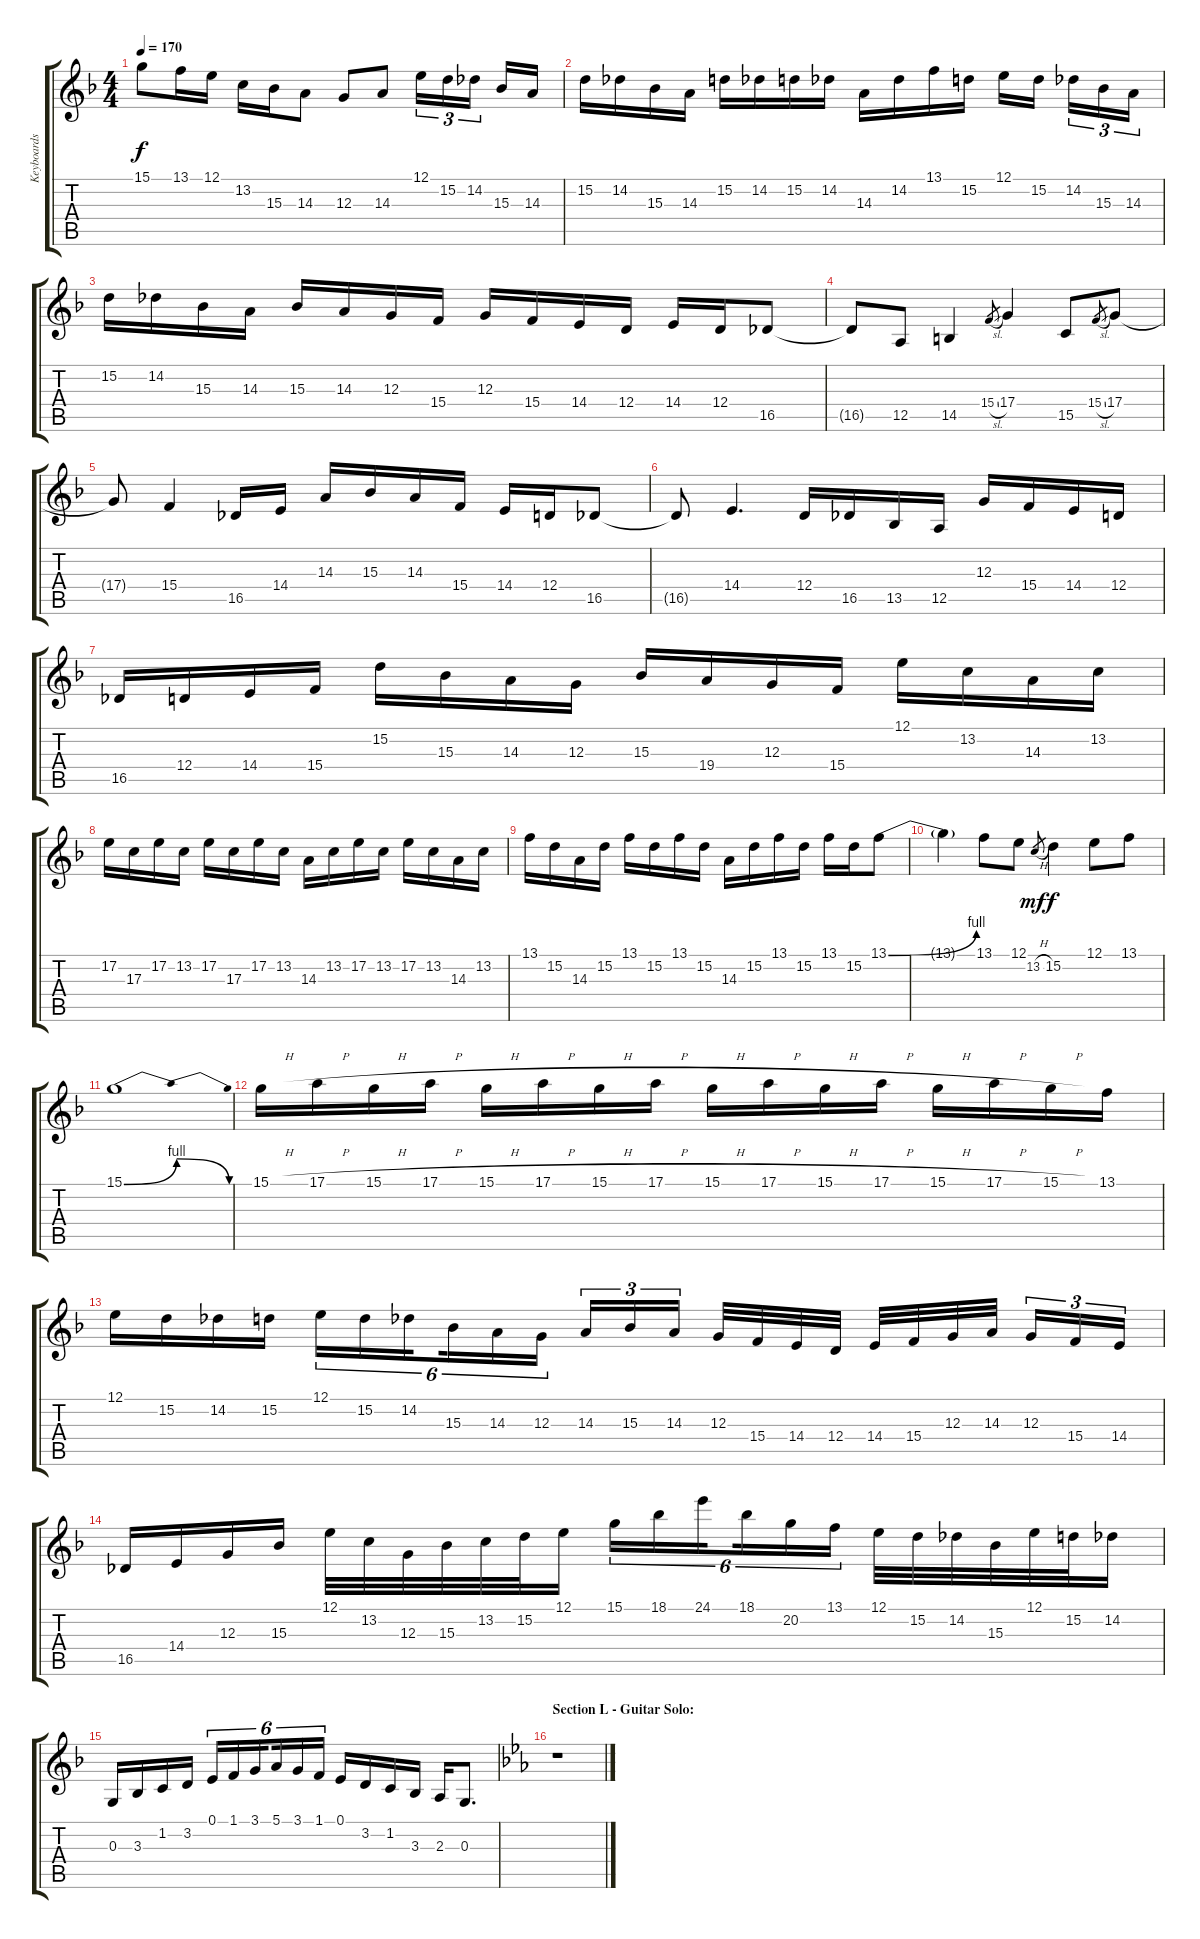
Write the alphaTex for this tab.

\track ("Keyboards" "Keyboards") {instrument lead1square}
\staff {score tabs}
\tuning (E4 B3 G3 D3 A2 E2) {hide}
\ts (4 4)
\tempo 170
\clef g2
\ks f
15.1{t}.8{dy f} 13.1.16 12.1.16 13.2.16 15.3.16 14.3.8 12.3.8 14.3.8 12.1.16{tu (3 2)} 15.2.16{tu (3 2)} 14.2.16{tu (3 2) beam splitsecondary} 15.3.16 14.3.16 |
15.2.16 14.2.16 15.3.16 14.3.16 15.2.16 14.2.16 15.2.16 14.2.16 14.3.16 14.2.16 13.1.16 15.2.16 12.1.16 15.2.16{beam splitsecondary} 14.2.16{tu (3 2)} 15.3.16{tu (3 2)} 14.3.16{tu (3 2)} |
15.2.16 14.2.16 15.3.16 14.3.16 15.3.16 14.3.16 12.3.16 15.4.16 12.3.16 15.4.16 14.4.16 12.4.16 14.4.16 12.4.16 16.5.8 |
16.5{t}.8 12.5.8 14.5.4 15.4{sl}.8{gr} 17.4.4 15.5.8 15.4{sl}.8{gr} 17.4.8 |
17.4{t}.8 15.4.4 16.5.16 14.4.16 14.3.16 15.3.16 14.3.16 15.4.16 14.4.16 12.4.16 16.5.8 |
16.5{t}.8 14.4.4{d} 12.4.16 16.5.16 13.5.16 12.5.16 12.3.16 15.4.16 14.4.16 12.4.16 |
16.5.16 12.4.16 14.4.16 15.4.16 15.2.16 15.3.16 14.3.16 12.3.16 15.3.16 19.4.16 12.3.16 15.4.16 12.1.16 13.2.16 14.3.16 13.2.16 |
17.2.16 17.3.16 17.2.16 13.2.16 17.2.16 17.3.16 17.2.16 13.2.16 14.3.16 13.2.16 17.2.16 13.2.16 17.2.16 13.2.16 14.3.16 13.2.16 |
13.1.16 15.2.16 14.3.16 15.2.16 13.1.16 15.2.16 13.1.16 15.2.16 14.3.16 15.2.16 13.1.16 15.2.16 13.1.16 15.2.16 13.1{be (bend 0 0 60 4)}.8 |
13.1{t}.4 13.1.8 12.1.8 13.2{h}.8{gr dy mf} 15.2.4{dy f} 12.1.8 13.1.8 |
15.1{be (bendrelease 0 0 8 4 52 4 60 0)}.1 |
15.1{h}.16 17.1{h}.16 15.1{h}.16 17.1{h}.16 15.1{h}.16 17.1{h}.16 15.1{h}.16 17.1{h}.16 15.1{h}.16 17.1{h}.16 15.1{h}.16 17.1{h}.16 15.1{h}.16 17.1{h}.16 15.1{h}.16 13.1.16 |
12.1.16 15.2.16 14.2.16 15.2.16 12.1.16{tu (6 4)} 15.2.16{tu (6 4)} 14.2.16{tu (6 4) beam splitsecondary} 15.3.16{tu (6 4)} 14.3.16{tu (6 4)} 12.3.16{tu (6 4)} 14.3.16{tu (3 2)} 15.3.16{tu (3 2)} 14.3.16{tu (3 2) beam splitsecondary} 12.3.32 15.4.32 14.4.32 12.4.32 14.4.32 15.4.32 12.3.32 14.3.32{beam splitsecondary} 12.3.16{tu (3 2)} 15.4.16{tu (3 2)} 14.4.16{tu (3 2)} |
16.5.16 14.4.16 12.3.16 15.3.16 12.1.32 13.2.32 12.3.32 15.3.32 13.2.32 15.2.32 12.1.16 15.1.16{tu (6 4)} 18.1.16{tu (6 4)} 24.1.16{tu (6 4) beam splitsecondary} 18.1.16{tu (6 4)} 20.2.16{tu (6 4)} 13.1.16{tu (6 4)} 12.1.32 15.2.32 14.2.32 15.3.32 12.1.32 15.2.32 14.2.16 |
0.3.16 3.3.16 1.2.16 3.2.16 0.1.16{tu (6 4)} 1.1.16{tu (6 4)} 3.1.16{tu (6 4) beam splitsecondary} 5.1.16{tu (6 4)} 3.1.16{tu (6 4)} 1.1.16{tu (6 4)} 0.1.16 3.2.16 1.2.16 3.3.16 2.3.16 0.3.8{d} |
\section ("" "Section L - Guitar Solo:")
\ks eb
r.1
